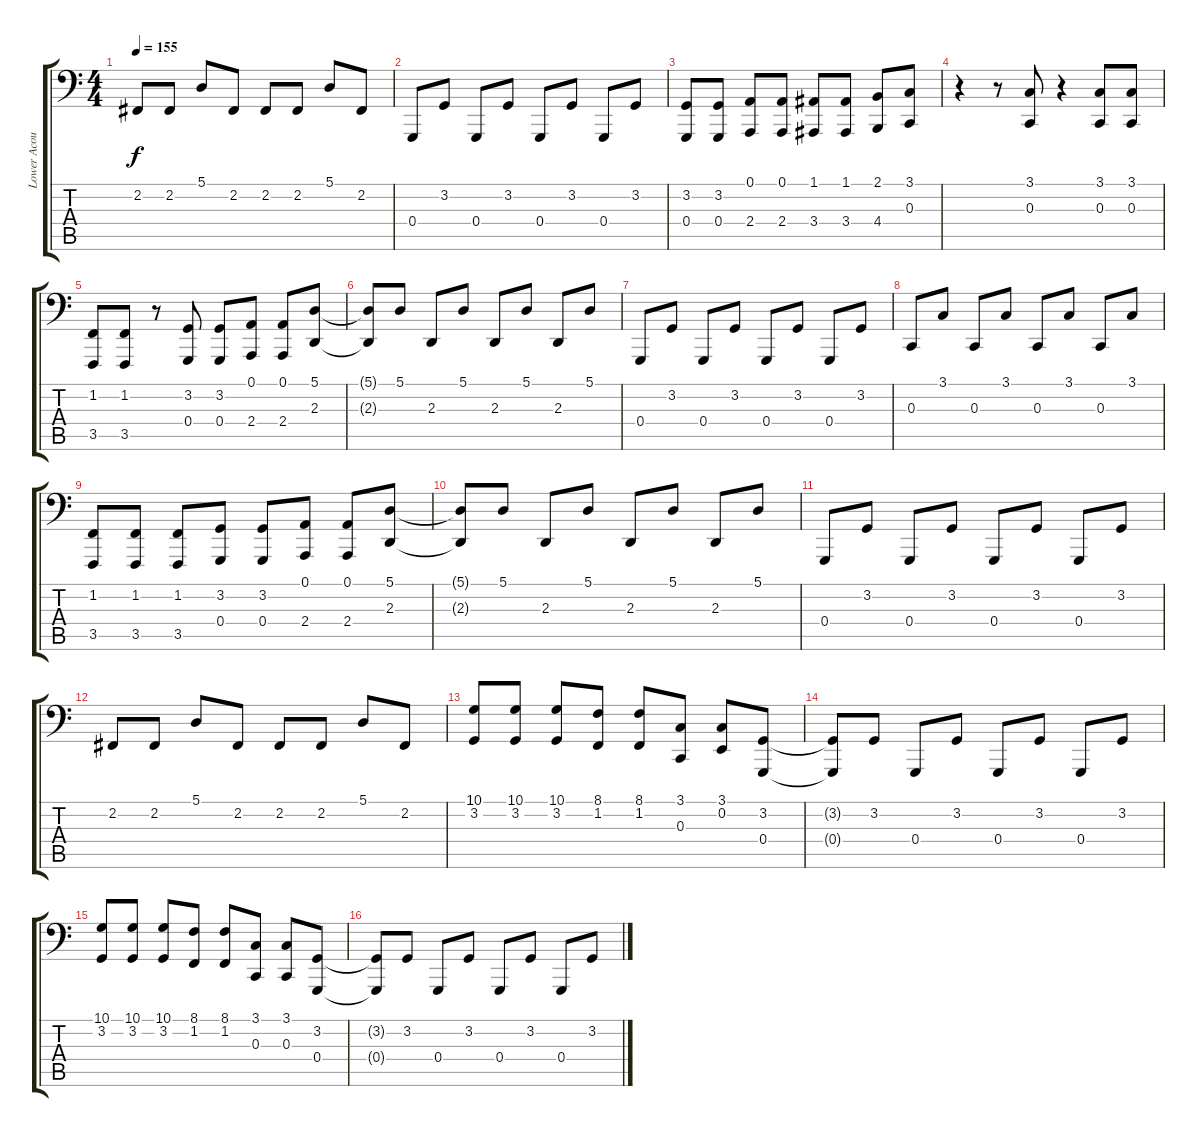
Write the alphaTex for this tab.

\track ("Lower Acoustic Piano" "Lower Acou") {instrument brightacousticpiano}
\staff {score tabs}
\tuning (A2 E2 C2 G1 D1 A0) {hide}
\ts (4 4)
\tempo 155
\clef f4
\ks c
2.2.8{dy f} 2.2.8 5.1.8 2.2.8 2.2.8 2.2.8 5.1.8 2.2.8 |
0.4.8 3.2.8 0.4.8 3.2.8 0.4.8 3.2.8 0.4.8 3.2.8 |
(3.2 0.4).8 (3.2 0.4).8 (0.1 2.4).8 (0.1 2.4).8 (1.1 3.4).8 (1.1 3.4).8 (2.1 4.4).8 (3.1 0.3).8 |
r.4 r.8 (3.1 0.3).8 r.4 (3.1 0.3).8 (3.1 0.3).8 |
(1.2 3.5).8 (1.2 3.5).8 r.8 (3.2 0.4).8 (3.2 0.4).8 (0.1 2.4).8 (0.1 2.4).8 (5.1 2.3).8 |
(5.1{t} 2.3{t}).8 5.1.8 2.3.8 5.1.8 2.3.8 5.1.8 2.3.8 5.1.8 |
0.4.8 3.2.8 0.4.8 3.2.8 0.4.8 3.2.8 0.4.8 3.2.8 |
0.3.8 3.1.8 0.3.8 3.1.8 0.3.8 3.1.8 0.3.8 3.1.8 |
(1.2 3.5).8 (1.2 3.5).8 (1.2 3.5).8 (3.2 0.4).8 (3.2 0.4).8 (0.1 2.4).8 (0.1 2.4).8 (5.1 2.3).8 |
(5.1{t} 2.3{t}).8 5.1.8 2.3.8 5.1.8 2.3.8 5.1.8 2.3.8 5.1.8 |
0.4.8 3.2.8 0.4.8 3.2.8 0.4.8 3.2.8 0.4.8 3.2.8 |
2.2.8 2.2.8 5.1.8 2.2.8 2.2.8 2.2.8 5.1.8 2.2.8 |
(10.1 3.2).8 (10.1 3.2).8 (10.1 3.2).8 (8.1 1.2).8 (8.1 1.2).8 (3.1 0.3).8 (3.1 0.2).8 (3.2 0.4).8 |
(3.2{t} 0.4{t}).8 3.2.8 0.4.8 3.2.8 0.4.8 3.2.8 0.4.8 3.2.8 |
(10.1 3.2).8 (10.1 3.2).8 (10.1 3.2).8 (8.1 1.2).8 (8.1 1.2).8 (3.1 0.3).8 (3.1 0.3).8 (3.2 0.4).8 |
(3.2{t} 0.4{t}).8 3.2.8 0.4.8 3.2.8 0.4.8 3.2.8 0.4.8 3.2.8
